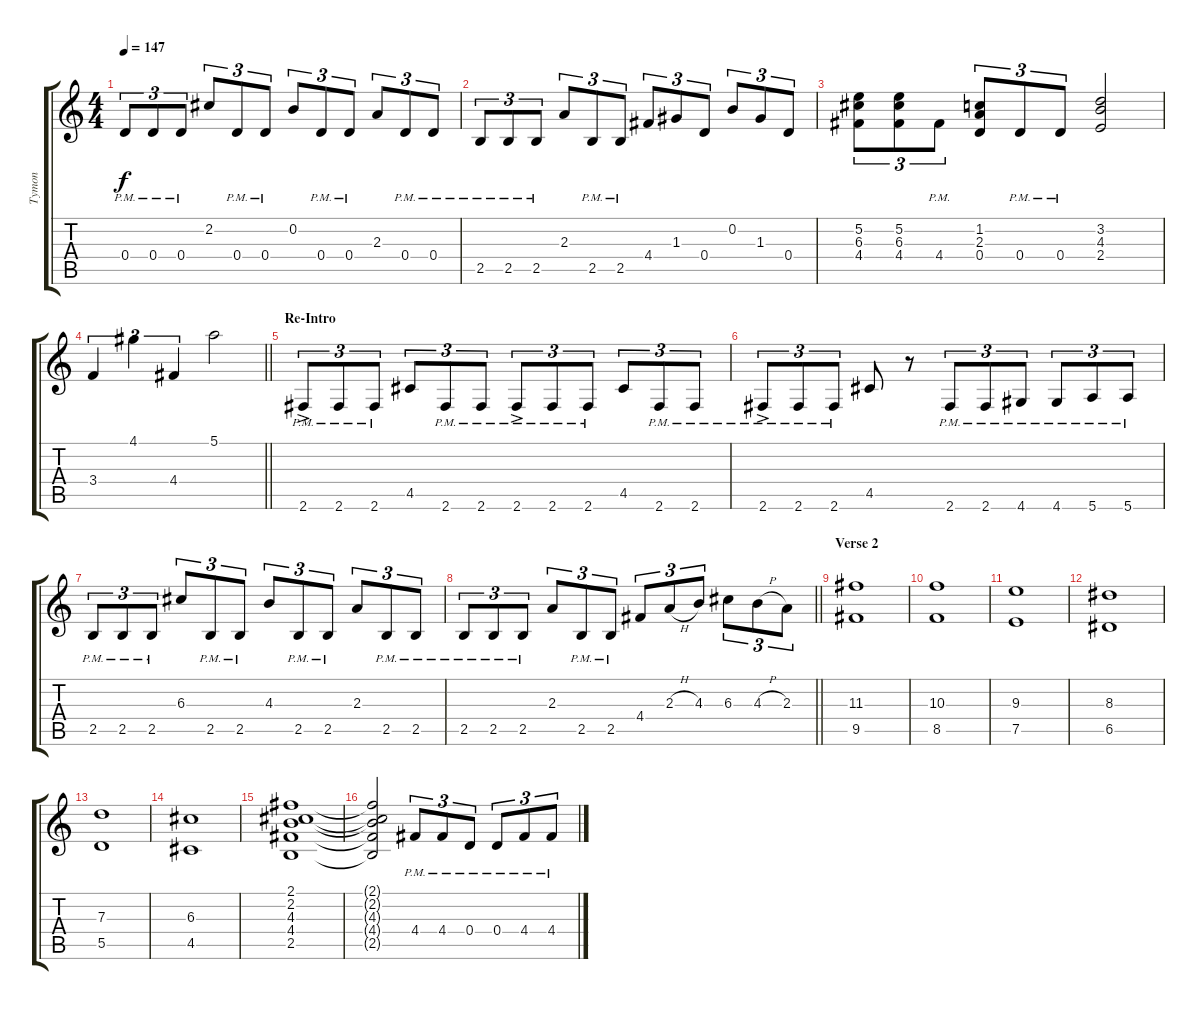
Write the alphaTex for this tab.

\track ("Tymon" "Tymon") {instrument distortionguitar}
\staff {score tabs}
\tuning (E4 B3 G3 D3 A2 E2) {hide}
\ts (4 4)
\tempo 147
\clef g2
\ks c
0.4{pm}.8{tu (3 2) dy f} 0.4{pm}.8{tu (3 2)} 0.4{pm}.8{tu (3 2)} 2.2.8{tu (3 2)} 0.4{pm}.8{tu (3 2)} 0.4{pm}.8{tu (3 2)} 0.2.8{tu (3 2)} 0.4{pm}.8{tu (3 2)} 0.4{pm}.8{tu (3 2)} 2.3.8{tu (3 2)} 0.4{pm}.8{tu (3 2)} 0.4{pm}.8{tu (3 2)} |
2.5{pm}.8{tu (3 2)} 2.5{pm}.8{tu (3 2)} 2.5{pm}.8{tu (3 2)} 2.3.8{tu (3 2)} 2.5{pm}.8{tu (3 2)} 2.5{pm}.8{tu (3 2)} 4.4.8{tu (3 2)} 1.3.8{tu (3 2)} 0.4.8{tu (3 2)} 0.2.8{tu (3 2)} 1.3.8{tu (3 2)} 0.4.8{tu (3 2)} |
(5.2 6.3 4.4).8{tu (3 2)} (5.2 6.3 4.4).8{tu (3 2)} 4.4{pm}.8{tu (3 2)} (1.2 2.3 0.4).8{tu (3 2)} 0.4{pm}.8{tu (3 2)} 0.4{pm}.8{tu (3 2)} (3.2 4.3 2.4).2 |
\barLineRight lightlight
3.4.4{tu (3 2)} 4.1.4{tu (3 2)} 4.4.4{tu (3 2)} 5.1.2 |
\section ("" "Re-Intro")
2.6{ac pm}.8{tu (3 2)} 2.6{pm}.8{tu (3 2)} 2.6{pm}.8{tu (3 2)} 4.5.8{tu (3 2)} 2.6{pm}.8{tu (3 2)} 2.6{pm}.8{tu (3 2)} 2.6{ac pm}.8{tu (3 2)} 2.6{pm}.8{tu (3 2)} 2.6{pm}.8{tu (3 2)} 4.5.8{tu (3 2)} 2.6{pm}.8{tu (3 2)} 2.6{pm}.8{tu (3 2)} |
2.6{ac pm}.8{tu (3 2)} 2.6{pm}.8{tu (3 2)} 2.6{pm}.8{tu (3 2)} 4.5.8 r.8 2.6{pm}.8{tu (3 2)} 2.6{pm}.8{tu (3 2)} 4.6{pm}.8{tu (3 2)} 4.6{pm}.8{tu (3 2)} 5.6{pm}.8{tu (3 2)} 5.6{pm}.8{tu (3 2)} |
2.5{pm}.8{tu (3 2)} 2.5{pm}.8{tu (3 2)} 2.5{pm}.8{tu (3 2)} 6.3.8{tu (3 2)} 2.5{pm}.8{tu (3 2)} 2.5{pm}.8{tu (3 2)} 4.3.8{tu (3 2)} 2.5{pm}.8{tu (3 2)} 2.5{pm}.8{tu (3 2)} 2.3.8{tu (3 2)} 2.5{pm}.8{tu (3 2)} 2.5{pm}.8{tu (3 2)} |
\barLineRight lightlight
2.5{pm}.8{tu (3 2)} 2.5{pm}.8{tu (3 2)} 2.5{pm}.8{tu (3 2)} 2.3.8{tu (3 2)} 2.5{pm}.8{tu (3 2)} 2.5{pm}.8{tu (3 2)} 4.4.8{tu (3 2)} 2.3{h}.8{tu (3 2)} 4.3.8{tu (3 2)} 6.3.8{tu (3 2)} 4.3{h}.8{tu (3 2)} 2.3.8{tu (3 2)} |
\section ("" "Verse 2")
(11.3 9.5).1 |
(10.3 8.5).1 |
(9.3 7.5).1 |
(8.3 6.5).1 |
(7.3 5.5).1 |
(6.3 4.5).1 |
(2.1 2.2 4.3 4.4 2.5).1 |
(2.1{t} 2.2{t} 4.3{t} 4.4{t} 2.5{t}).2 4.4{pm}.8{tu (3 2)} 4.4{pm}.8{tu (3 2)} 0.4{pm}.8{tu (3 2)} 0.4{pm}.8{tu (3 2)} 4.4{pm}.8{tu (3 2)} 4.4{pm}.8{tu (3 2)}
